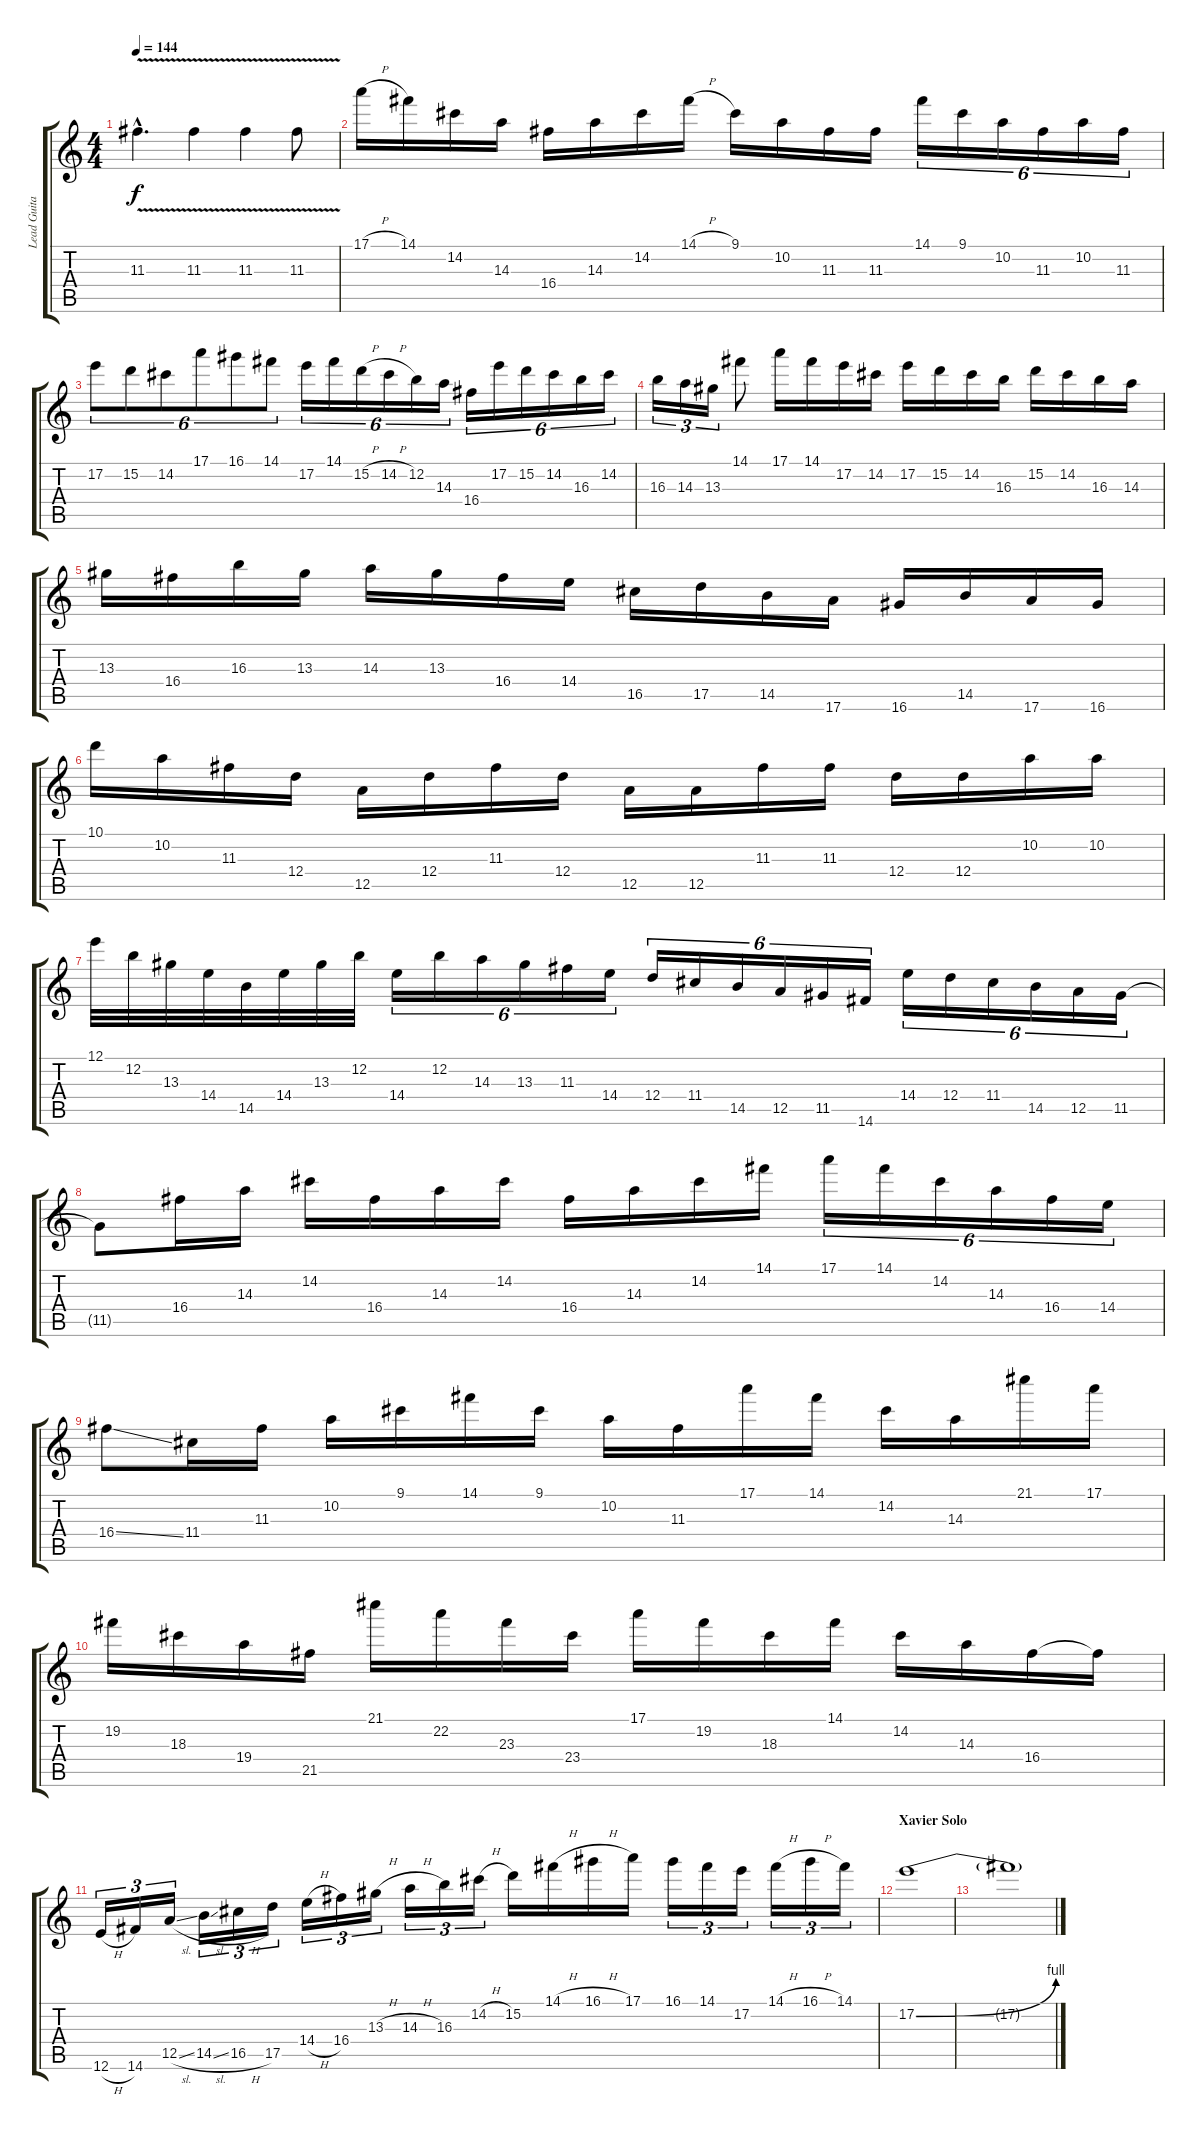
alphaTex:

\track ("Lead Guitar" "Lead Guita") {instrument distortionguitar}
\staff {score tabs}
\tuning (E4 B3 G3 D3 A2 E2) {hide}
\ts (4 4)
\tempo 144
\clef g2
\ks c
11.3{v hac}.4{d dy f} 11.3{v}.4 11.3{v}.4 11.3{v}.8 |
17.1{h}.16 14.1.16 14.2.16 14.3.16 16.4.16 14.3.16 14.2.16 14.1{h}.16 9.1.16 10.2.16 11.3.16 11.3.16 14.1.16{tu (6 4)} 9.1.16{tu (6 4)} 10.2.16{tu (6 4)} 11.3.16{tu (6 4)} 10.2.16{tu (6 4)} 11.3.16{tu (6 4)} |
17.2.8{tu (6 4)} 15.2.8{tu (6 4)} 14.2.8{tu (6 4)} 17.1.8{tu (6 4)} 16.1.8{tu (6 4)} 14.1.8{tu (6 4)} 17.2.16{tu (6 4)} 14.1.16{tu (6 4)} 15.2{h}.16{tu (6 4)} 14.2{h}.16{tu (6 4)} 12.2.16{tu (6 4)} 14.3.16{tu (6 4)} 16.4.16{tu (6 4)} 17.2.16{tu (6 4)} 15.2.16{tu (6 4)} 14.2.16{tu (6 4)} 16.3.16{tu (6 4)} 14.2.16{tu (6 4)} |
16.3.16{tu (3 2)} 14.3.16{tu (3 2)} 13.3.16{tu (3 2)} 14.1.8 17.1.16 14.1.16 17.2.16 14.2.16 17.2.16 15.2.16 14.2.16 16.3.16 15.2.16 14.2.16 16.3.16 14.3.16 |
13.3.16 16.4.16 16.3.16 13.3.16 14.3.16 13.3.16 16.4.16 14.4.16 16.5.16 17.5.16 14.5.16 17.6.16 16.6.16 14.5.16 17.6.16 16.6.16 |
10.1.16 10.2.16 11.3.16 12.4.16 12.5.16 12.4.16 11.3.16 12.4.16 12.5.16 12.5.16 11.3.16 11.3.16 12.4.16 12.4.16 10.2.16 10.2.16 |
12.1.32 12.2.32 13.3.32 14.4.32 14.5.32 14.4.32 13.3.32 12.2.32 14.4.16{tu (6 4)} 12.2.16{tu (6 4)} 14.3.16{tu (6 4)} 13.3.16{tu (6 4)} 11.3.16{tu (6 4)} 14.4.16{tu (6 4)} 12.4.16{tu (6 4)} 11.4.16{tu (6 4)} 14.5.16{tu (6 4)} 12.5.16{tu (6 4)} 11.5.16{tu (6 4)} 14.6.16{tu (6 4)} 14.4.16{tu (6 4)} 12.4.16{tu (6 4)} 11.4.16{tu (6 4)} 14.5.16{tu (6 4)} 12.5.16{tu (6 4)} 11.5.16{tu (6 4)} |
11.5{t}.8 16.4.16 14.3.16 14.2.16 16.4.16 14.3.16 14.2.16 16.4.16 14.3.16 14.2.16 14.1.16 17.1.16{tu (6 4)} 14.1.16{tu (6 4)} 14.2.16{tu (6 4)} 14.3.16{tu (6 4)} 16.4.16{tu (6 4)} 14.4.16{tu (6 4)} |
16.4{ss}.8 11.4.16 11.3.16 10.2.16 9.1.16 14.1.16 9.1.16 10.2.16 11.3.16 17.1.16 14.1.16 14.2.16 14.3.16 21.1.16 17.1.16 |
19.2.16 18.3.16 19.4.16 21.5.16 21.1.16 22.2.16 23.3.16 23.4.16 17.1.16 19.2.16 18.3.16 14.1.16 14.2.16 14.3.16 16.4.16 16.4{t}.16 |
12.6{h}.16{tu (3 2)} 14.6.16{tu (3 2)} 12.5{sl}.16{tu (3 2)} 14.5{sl}.16{tu (3 2)} 16.5{h}.16{tu (3 2)} 17.5.16{tu (3 2)} 14.4{h}.16{tu (3 2)} 16.4.16{tu (3 2)} 13.3{h}.16{tu (3 2)} 14.3{h}.16{tu (3 2)} 16.3.16{tu (3 2)} 14.2{h}.16{tu (3 2)} 15.2.16 14.1{h}.16 16.1{h}.16 17.1.16 16.1.16{tu (3 2)} 14.1.16{tu (3 2)} 17.2.16{tu (3 2)} 14.1{h}.16{tu (3 2)} 16.1{h}.16{tu (3 2)} 14.1.16{tu (3 2)} |
\section ("" "Xavier Solo")
17.2{be (bend 0 0 60 4)}.1 |
17.2{t}.1{volume 7}
